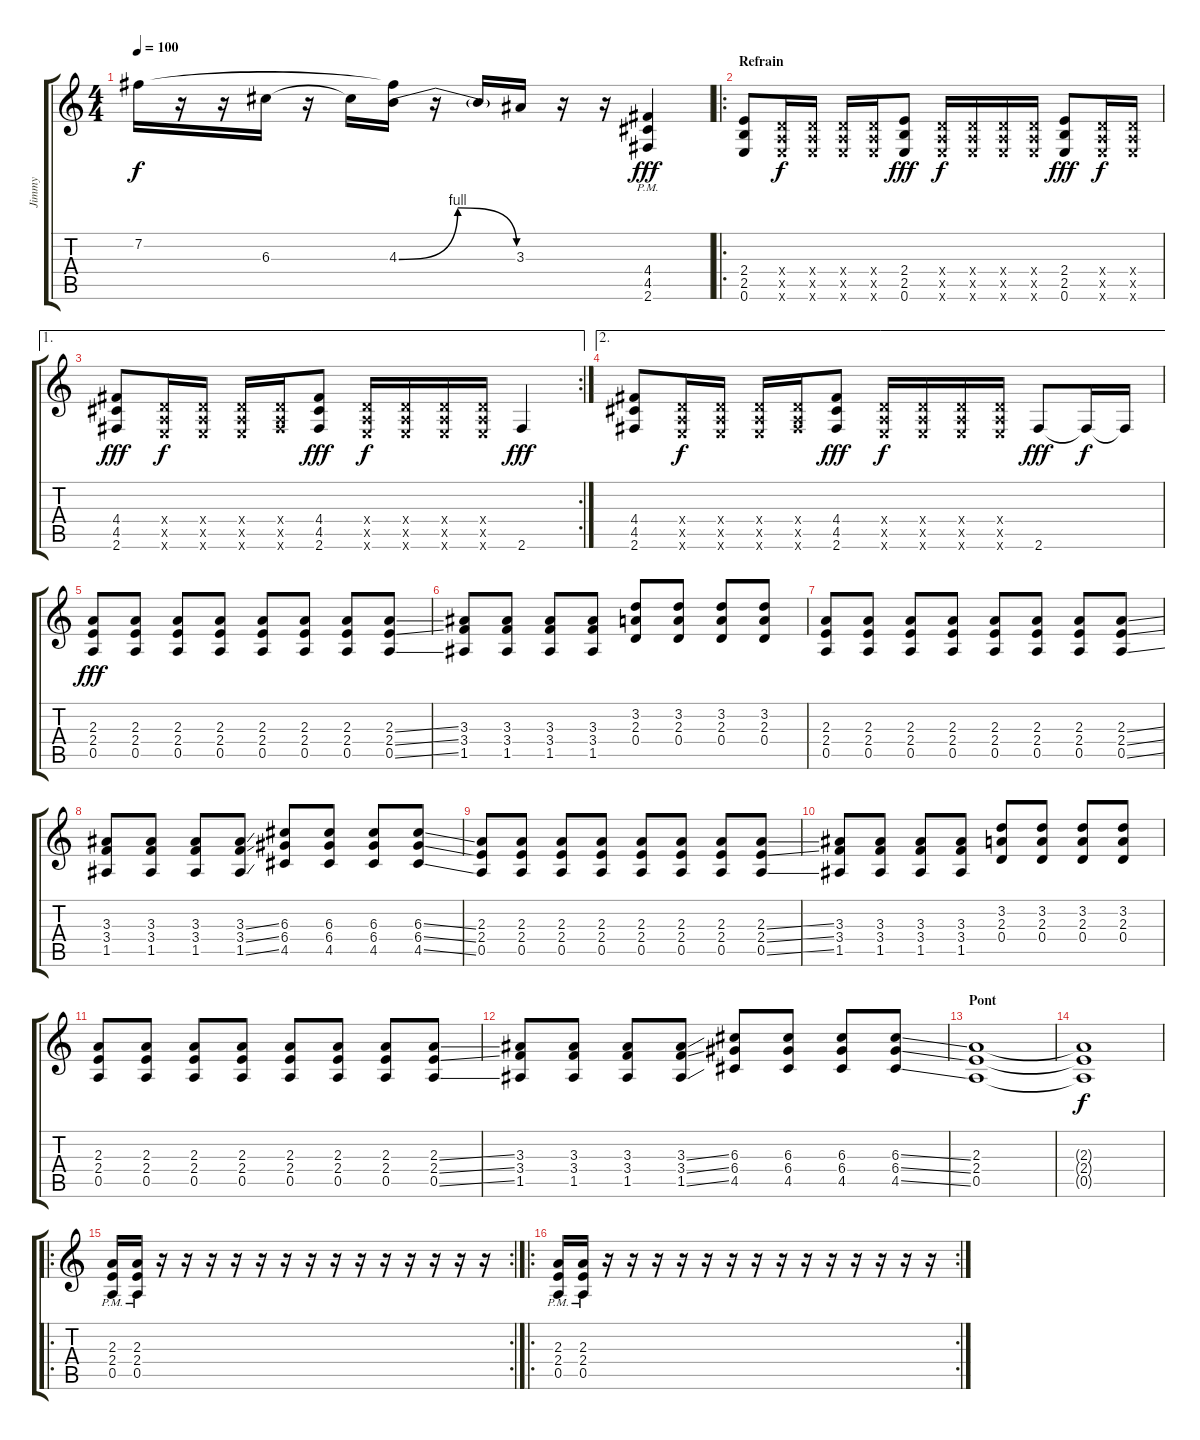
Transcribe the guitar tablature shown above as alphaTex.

\track ("Jimmy" "Jimmy") {instrument distortionguitar}
\staff {score tabs}
\tuning (E4 B3 G3 D3 A2 E2) {hide}
\ts (4 4)
\tempo 100
\clef g2
\ks c
7.2.16{dy f} r.16 r.16 6.3.16 r.16 6.3{t}.16 (7.2{t} 4.3{be (bendrelease 0 0 30 4 30 4 60 0)}).16 r.16 4.3{t}.16 3.3.16 r.16 r.16 (4.4{pm} 4.5{pm} 2.6{pm}).4{dy fff} |
\ro
\section ("" "Refrain")
(2.4 2.5 0.6).8 (0.4{x} 0.5{x} 0.6{x}).16{dy f} (0.4{x} 0.5{x} 0.6{x}).16 (0.4{x} 0.5{x} 0.6{x}).16 (0.4{x} 0.5{x} 0.6{x}).16 (2.4 2.5 0.6).8{dy fff} (0.4{x} 0.5{x} 0.6{x}).16{dy f} (0.4{x} 0.5{x} 0.6{x}).16 (0.4{x} 0.5{x} 0.6{x}).16 (0.4{x} 0.5{x} 0.6{x}).16 (2.4 2.5 0.6).8{dy fff} (0.4{x} 0.5{x} 0.6{x}).16{dy f} (0.4{x} 0.5{x} 0.6{x}).16 |
\ae 1
\rc 2
(4.4 4.5 2.6).8{dy fff} (0.4{x} 0.5{x} 0.6{x}).16{dy f} (0.4{x} 0.5{x} 0.6{x}).16 (0.4{x} 0.5{x} 0.6{x}).16 (0.4{x} 0.5{x} 2.6{x}).16 (4.4 4.5 2.6).8{dy fff} (0.4{x} 0.5{x} 0.6{x}).16{dy f} (0.4{x} 0.5{x} 0.6{x}).16 (0.4{x} 0.5{x} 0.6{x}).16 (0.4{x} 0.5{x} 0.6{x}).16 2.6.4{dy fff} |
\ae 2
(4.4 4.5 2.6).8 (0.4{x} 0.5{x} 0.6{x}).16{dy f} (0.4{x} 0.5{x} 0.6{x}).16 (0.4{x} 0.5{x} 0.6{x}).16 (0.4{x} 0.5{x} 2.6{x}).16 (4.4 4.5 2.6).8{dy fff} (0.4{x} 0.5{x} 0.6{x}).16{dy f} (0.4{x} 0.5{x} 0.6{x}).16 (0.4{x} 0.5{x} 0.6{x}).16 (0.4{x} 0.5{x} 0.6{x}).16 2.6.8{dy fff} 2.6{t}.16{dy f} 2.6{t}.16 |
(2.3 2.4 0.5).8{dy fff} (2.3 2.4 0.5).8 (2.3 2.4 0.5).8 (2.3 2.4 0.5).8 (2.3 2.4 0.5).8 (2.3 2.4 0.5).8 (2.3 2.4 0.5).8 (2.3{ss} 2.4{ss} 0.5{ss}).8 |
(3.3 3.4 1.5).8 (3.3 3.4 1.5).8 (3.3 3.4 1.5).8 (3.3 3.4 1.5).8 (3.2 2.3 0.4).8 (3.2 2.3 0.4).8 (3.2 2.3 0.4).8 (3.2 2.3 0.4).8 |
(2.3 2.4 0.5).8 (2.3 2.4 0.5).8 (2.3 2.4 0.5).8 (2.3 2.4 0.5).8 (2.3 2.4 0.5).8 (2.3 2.4 0.5).8 (2.3 2.4 0.5).8 (2.3{ss} 2.4{ss} 0.5{ss}).8 |
(3.3 3.4 1.5).8 (3.3 3.4 1.5).8 (3.3 3.4 1.5).8 (3.3{ss} 3.4{ss} 1.5{ss}).8 (6.3 6.4 4.5).8 (6.3 6.4 4.5).8 (6.3 6.4 4.5).8 (6.3{ss} 6.4{ss} 4.5{ss}).8 |
(2.3 2.4 0.5).8 (2.3 2.4 0.5).8 (2.3 2.4 0.5).8 (2.3 2.4 0.5).8 (2.3 2.4 0.5).8 (2.3 2.4 0.5).8 (2.3 2.4 0.5).8 (2.3{ss} 2.4{ss} 0.5{ss}).8 |
(3.3 3.4 1.5).8 (3.3 3.4 1.5).8 (3.3 3.4 1.5).8 (3.3 3.4 1.5).8 (3.2 2.3 0.4).8 (3.2 2.3 0.4).8 (3.2 2.3 0.4).8 (3.2 2.3 0.4).8 |
(2.3 2.4 0.5).8 (2.3 2.4 0.5).8 (2.3 2.4 0.5).8 (2.3 2.4 0.5).8 (2.3 2.4 0.5).8 (2.3 2.4 0.5).8 (2.3 2.4 0.5).8 (2.3{ss} 2.4{ss} 0.5{ss}).8 |
(3.3 3.4 1.5).8 (3.3 3.4 1.5).8 (3.3 3.4 1.5).8 (3.3{ss} 3.4{ss} 1.5{ss}).8 (6.3 6.4 4.5).8 (6.3 6.4 4.5).8 (6.3 6.4 4.5).8 (6.3{ss} 6.4{ss} 4.5{ss}).8 |
\section ("" "Pont")
(2.3 2.4 0.5).1{volume 6} |
(2.3{t} 2.4{t} 0.5{t}).1{dy f} |
\ro
\rc 2
(2.3{pm} 2.4{pm} 0.5{pm}).16{volume 13 balance 0} (2.3{pm} 2.4{pm} 0.5{pm}).16 r.16 r.16 r.16 r.16 r.16 r.16 r.16 r.16 r.16 r.16 r.16 r.16 r.16 r.16 |
\ro
\rc 2
(2.3{pm} 2.4{pm} 0.5{pm}).16 (2.3{pm} 2.4{pm} 0.5{pm}).16 r.16 r.16 r.16 r.16 r.16 r.16 r.16 r.16 r.16 r.16 r.16 r.16 r.16 r.16
